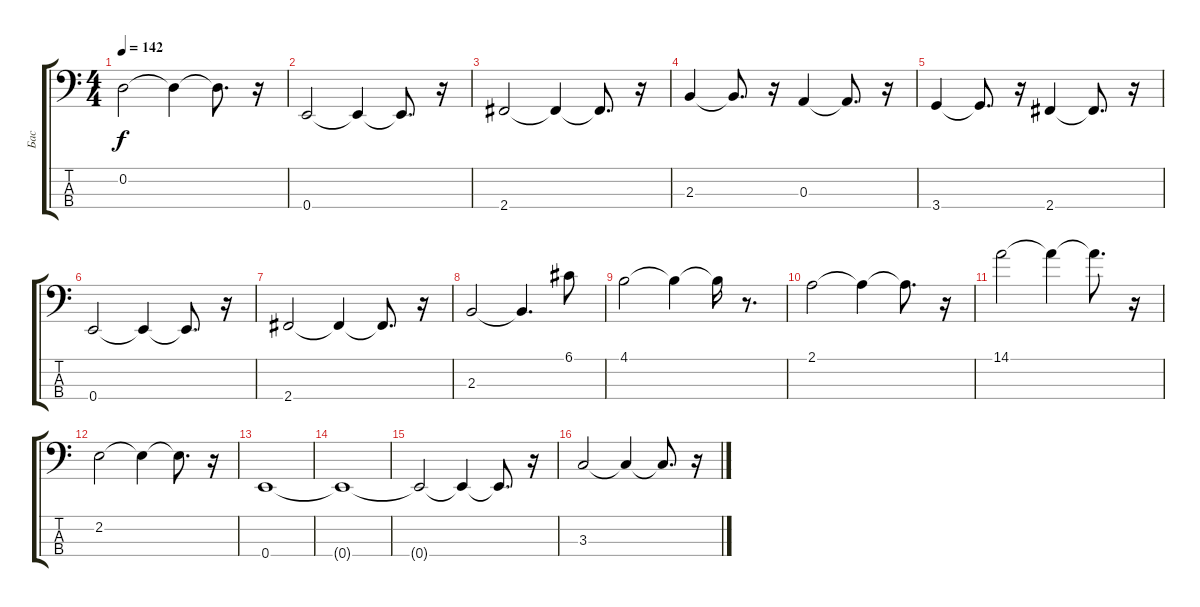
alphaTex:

\track ("Бас" "Бас") {instrument electricbassfinger}
\staff {score tabs}
\tuning (G2 D2 A1 E1) {hide}
\ts (4 4)
\tempo 142
\clef f4
\ks c
0.2.2{dy f} 0.2{t}.4 0.2{t}.8{d} r.16 |
0.4.2 0.4{t}.4 0.4{t}.8{d} r.16 |
2.4.2 2.4{t}.4 2.4{t}.8{d} r.16 |
2.3.4 2.3{t}.8{d} r.16 0.3.4 0.3{t}.8{d} r.16 |
3.4.4 3.4{t}.8{d} r.16 2.4.4 2.4{t}.8{d} r.16 |
0.4.2 0.4{t}.4 0.4{t}.8{d} r.16 |
2.4.2 2.4{t}.4 2.4{t}.8{d} r.16 |
2.3.2 2.3{t}.4{d} 6.1.8 |
4.1.2 4.1{t}.4 4.1{t}.16 r.8{d} |
2.1.2 2.1{t}.4 2.1{t}.8{d} r.16 |
14.1.2 14.1{t}.4 14.1{t}.8{d} r.16 |
2.2.2 2.2{t}.4 2.2{t}.8{d} r.16 |
0.4.1 |
0.4{t}.1 |
0.4{t}.2 0.4{t}.4 0.4{t}.8{d} r.16 |
3.3.2 3.3{t}.4 3.3{t}.8{d} r.16
